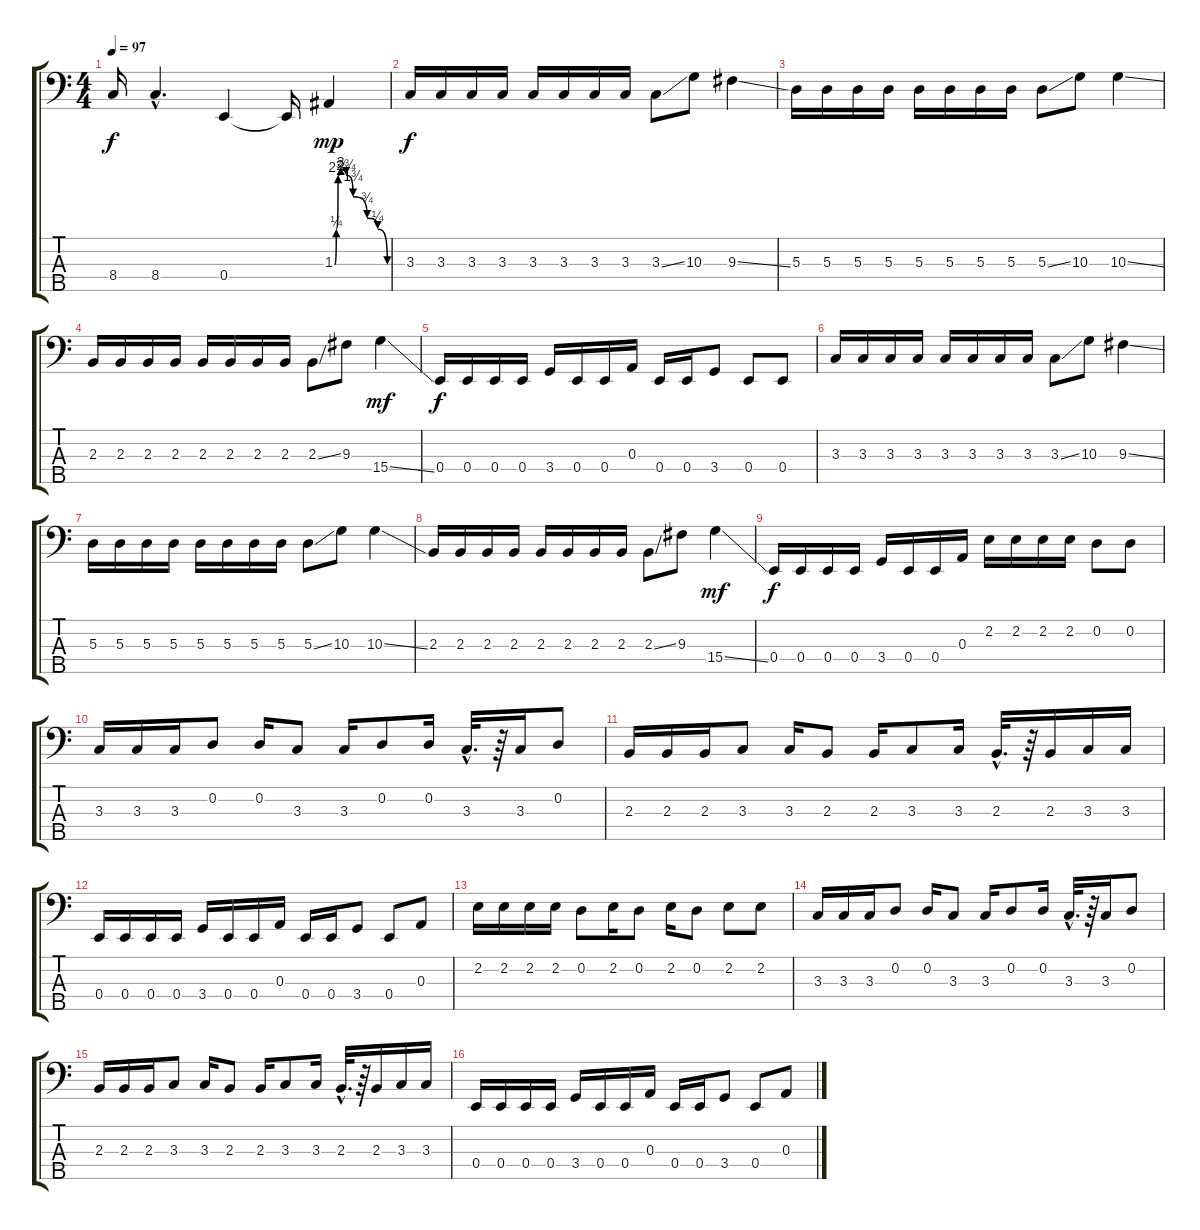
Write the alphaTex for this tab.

\track "" {instrument electricbassfinger}
\staff {score tabs}
\tuning (G2 D2 A1 E1 B0) {hide}
\ts (4 4)
\tempo 97
\clef f4
\ks c
8.4.16{dy f} 8.4{hac}.4{d} 0.4.4 0.4{t}.16 1.3{be (custom 0 0 2 1 4 11 7 12 10 12 13 11 21 7 37 3 49 1 60 0)}.4{dy mp} |
\section ("" "")
3.3.16{dy f} 3.3.16 3.3.16 3.3.16 3.3.16 3.3.16 3.3.16 3.3.16 3.3{ss}.8 10.3.8 9.3{ss}.4 |
5.3.16 5.3.16 5.3.16 5.3.16 5.3.16 5.3.16 5.3.16 5.3.16 5.3{ss}.8 10.3.8 10.3{ss}.4 |
2.3.16 2.3.16 2.3.16 2.3.16 2.3.16 2.3.16 2.3.16 2.3.16 2.3{ss}.8 9.3.8 15.4{ss}.4{dy mf} |
0.4.16{dy f} 0.4.16 0.4.16 0.4.16 3.4.16 0.4.16 0.4.16 0.3.16 0.4.16 0.4.16 3.4.8 0.4.8 0.4.8 |
\section ("" "")
3.3.16 3.3.16 3.3.16 3.3.16 3.3.16 3.3.16 3.3.16 3.3.16 3.3{ss}.8 10.3.8 9.3{ss}.4 |
5.3.16 5.3.16 5.3.16 5.3.16 5.3.16 5.3.16 5.3.16 5.3.16 5.3{ss}.8 10.3.8 10.3{ss}.4 |
2.3.16 2.3.16 2.3.16 2.3.16 2.3.16 2.3.16 2.3.16 2.3.16 2.3{ss}.8 9.3.8 15.4{ss}.4{dy mf} |
0.4.16{dy f} 0.4.16 0.4.16 0.4.16 3.4.16 0.4.16 0.4.16 0.3.16 2.2.16 2.2.16 2.2.16 2.2.16 0.2.8 0.2.8 |
\section ("" "")
3.3.16 3.3.16 3.3.16 0.2.8 0.2.16 3.3.8 3.3.16 0.2.8 0.2.16 3.3{hac}.32{d} r.64 3.3.16 0.2.8 |
2.3.16 2.3.16 2.3.16 3.3.8 3.3.16 2.3.8 2.3.16 3.3.8 3.3.16 2.3{hac}.32{d} r.64 2.3.16 3.3.16 3.3.16 |
0.4.16 0.4.16 0.4.16 0.4.16 3.4.16 0.4.16 0.4.16 0.3.16 0.4.16 0.4.16 3.4.8 0.4.8 0.3.8 |
2.2.16 2.2.16 2.2.16 2.2.16 0.2.8 2.2.16 0.2.8 2.2.16 0.2.8 2.2.8 2.2.8 |
\section ("" "")
3.3.16 3.3.16 3.3.16 0.2.8 0.2.16 3.3.8 3.3.16 0.2.8 0.2.16 3.3{hac}.32{d} r.64 3.3.16 0.2.8 |
2.3.16 2.3.16 2.3.16 3.3.8 3.3.16 2.3.8 2.3.16 3.3.8 3.3.16 2.3{hac}.32{d} r.64 2.3.16 3.3.16 3.3.16 |
0.4.16 0.4.16 0.4.16 0.4.16 3.4.16 0.4.16 0.4.16 0.3.16 0.4.16 0.4.16 3.4.8 0.4.8 0.3.8
